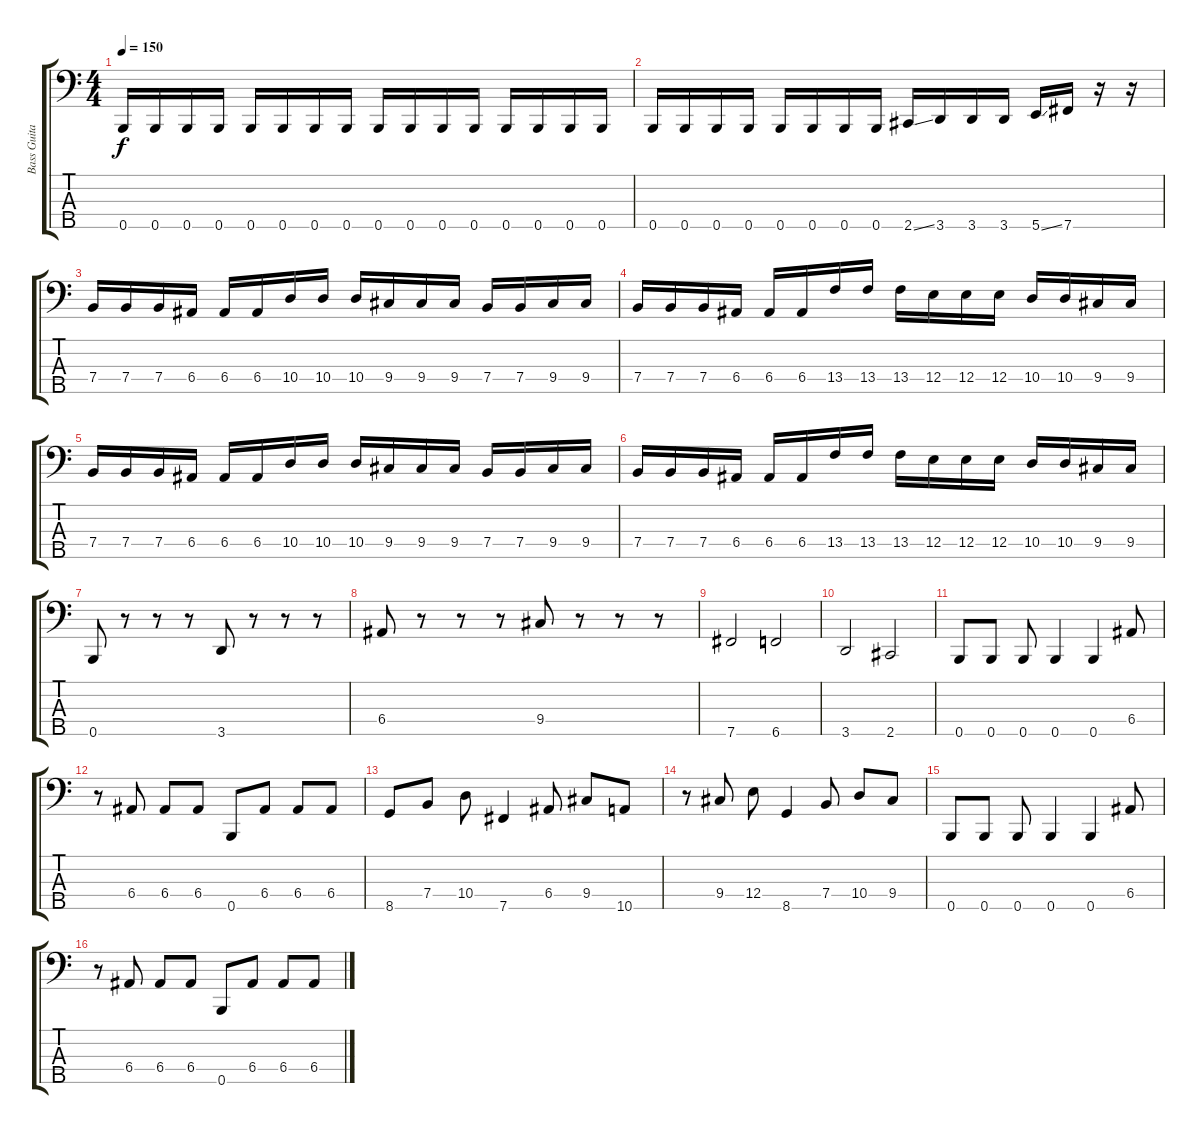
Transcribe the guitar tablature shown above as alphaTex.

\track ("Bass Guitar" "Bass Guita") {instrument electricbasspick}
\staff {score tabs}
\tuning (G2 D2 A1 E1 B0) {hide}
\ts (4 4)
\tempo 150
\clef f4
\ks c
0.5.16{dy f} 0.5.16 0.5.16 0.5.16 0.5.16 0.5.16 0.5.16 0.5.16 0.5.16 0.5.16 0.5.16 0.5.16 0.5.16 0.5.16 0.5.16 0.5.16 |
0.5.16 0.5.16 0.5.16 0.5.16 0.5.16 0.5.16 0.5.16 0.5.16 2.5{ss}.16 3.5.16 3.5.16 3.5.16 5.5{ss}.16 7.5.16 r.16 r.16 |
7.4.16 7.4.16 7.4.16 6.4.16 6.4.16 6.4.16 10.4.16 10.4.16 10.4.16 9.4.16 9.4.16 9.4.16 7.4.16 7.4.16 9.4.16 9.4.16 |
7.4.16 7.4.16 7.4.16 6.4.16 6.4.16 6.4.16 13.4.16 13.4.16 13.4.16 12.4.16 12.4.16 12.4.16 10.4.16 10.4.16 9.4.16 9.4.16 |
7.4.16 7.4.16 7.4.16 6.4.16 6.4.16 6.4.16 10.4.16 10.4.16 10.4.16 9.4.16 9.4.16 9.4.16 7.4.16 7.4.16 9.4.16 9.4.16 |
7.4.16 7.4.16 7.4.16 6.4.16 6.4.16 6.4.16 13.4.16 13.4.16 13.4.16 12.4.16 12.4.16 12.4.16 10.4.16 10.4.16 9.4.16 9.4.16 |
0.5.8 r.8 r.8 r.8 3.5.8 r.8 r.8 r.8 |
6.4.8 r.8 r.8 r.8 9.4.8 r.8 r.8 r.8 |
7.5.2 6.5.2 |
3.5.2 2.5.2 |
0.5.8 0.5.8 0.5.8 0.5.4 0.5.4 6.4.8 |
r.8 6.4.8 6.4.8 6.4.8 0.5.8 6.4.8 6.4.8 6.4.8 |
8.5.8 7.4.8 10.4.8 7.5.4 6.4.8 9.4.8 10.5.8 |
r.8 9.4.8 12.4.8 8.5.4 7.4.8 10.4.8 9.4.8 |
0.5.8 0.5.8 0.5.8 0.5.4 0.5.4 6.4.8 |
r.8 6.4.8 6.4.8 6.4.8 0.5.8 6.4.8 6.4.8 6.4.8
